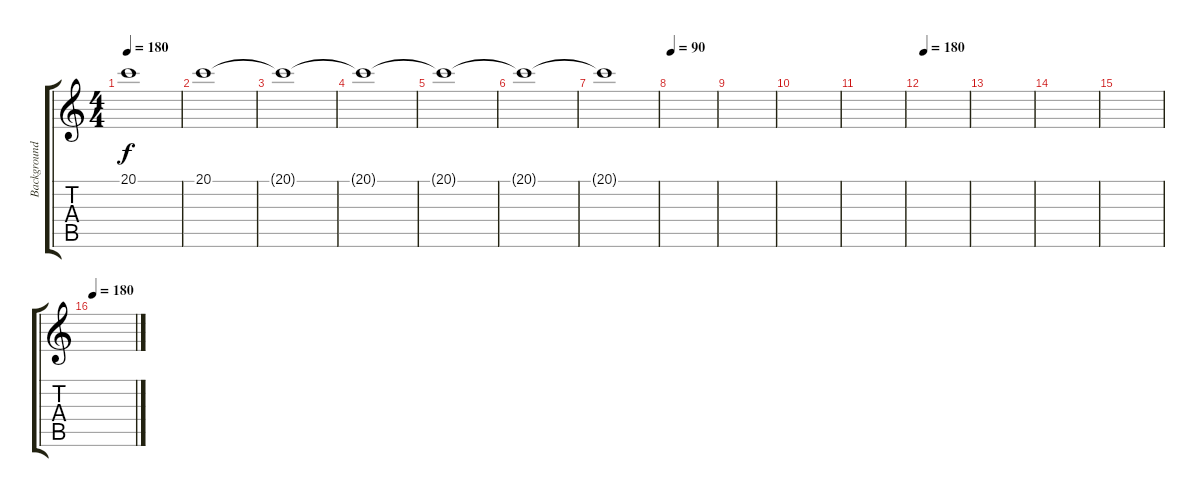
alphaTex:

\track ("Background Synth" "Background") {instrument stringensemble2}
\staff {score tabs}
\tuning (E4 B3 G3 D3 A2 E2) {hide}
\ts (4 4)
\tempo 180
\clef g2
\ks c
20.1{t}.1{dy f} |
20.1.1 |
20.1{t}.1 |
20.1{t}.1 |
20.1{t}.1 |
20.1{t}.1 |
20.1{t}.1 |
\tempo 90
|
|
|
|
\tempo 180
|
|
|
|
\tempo 180
